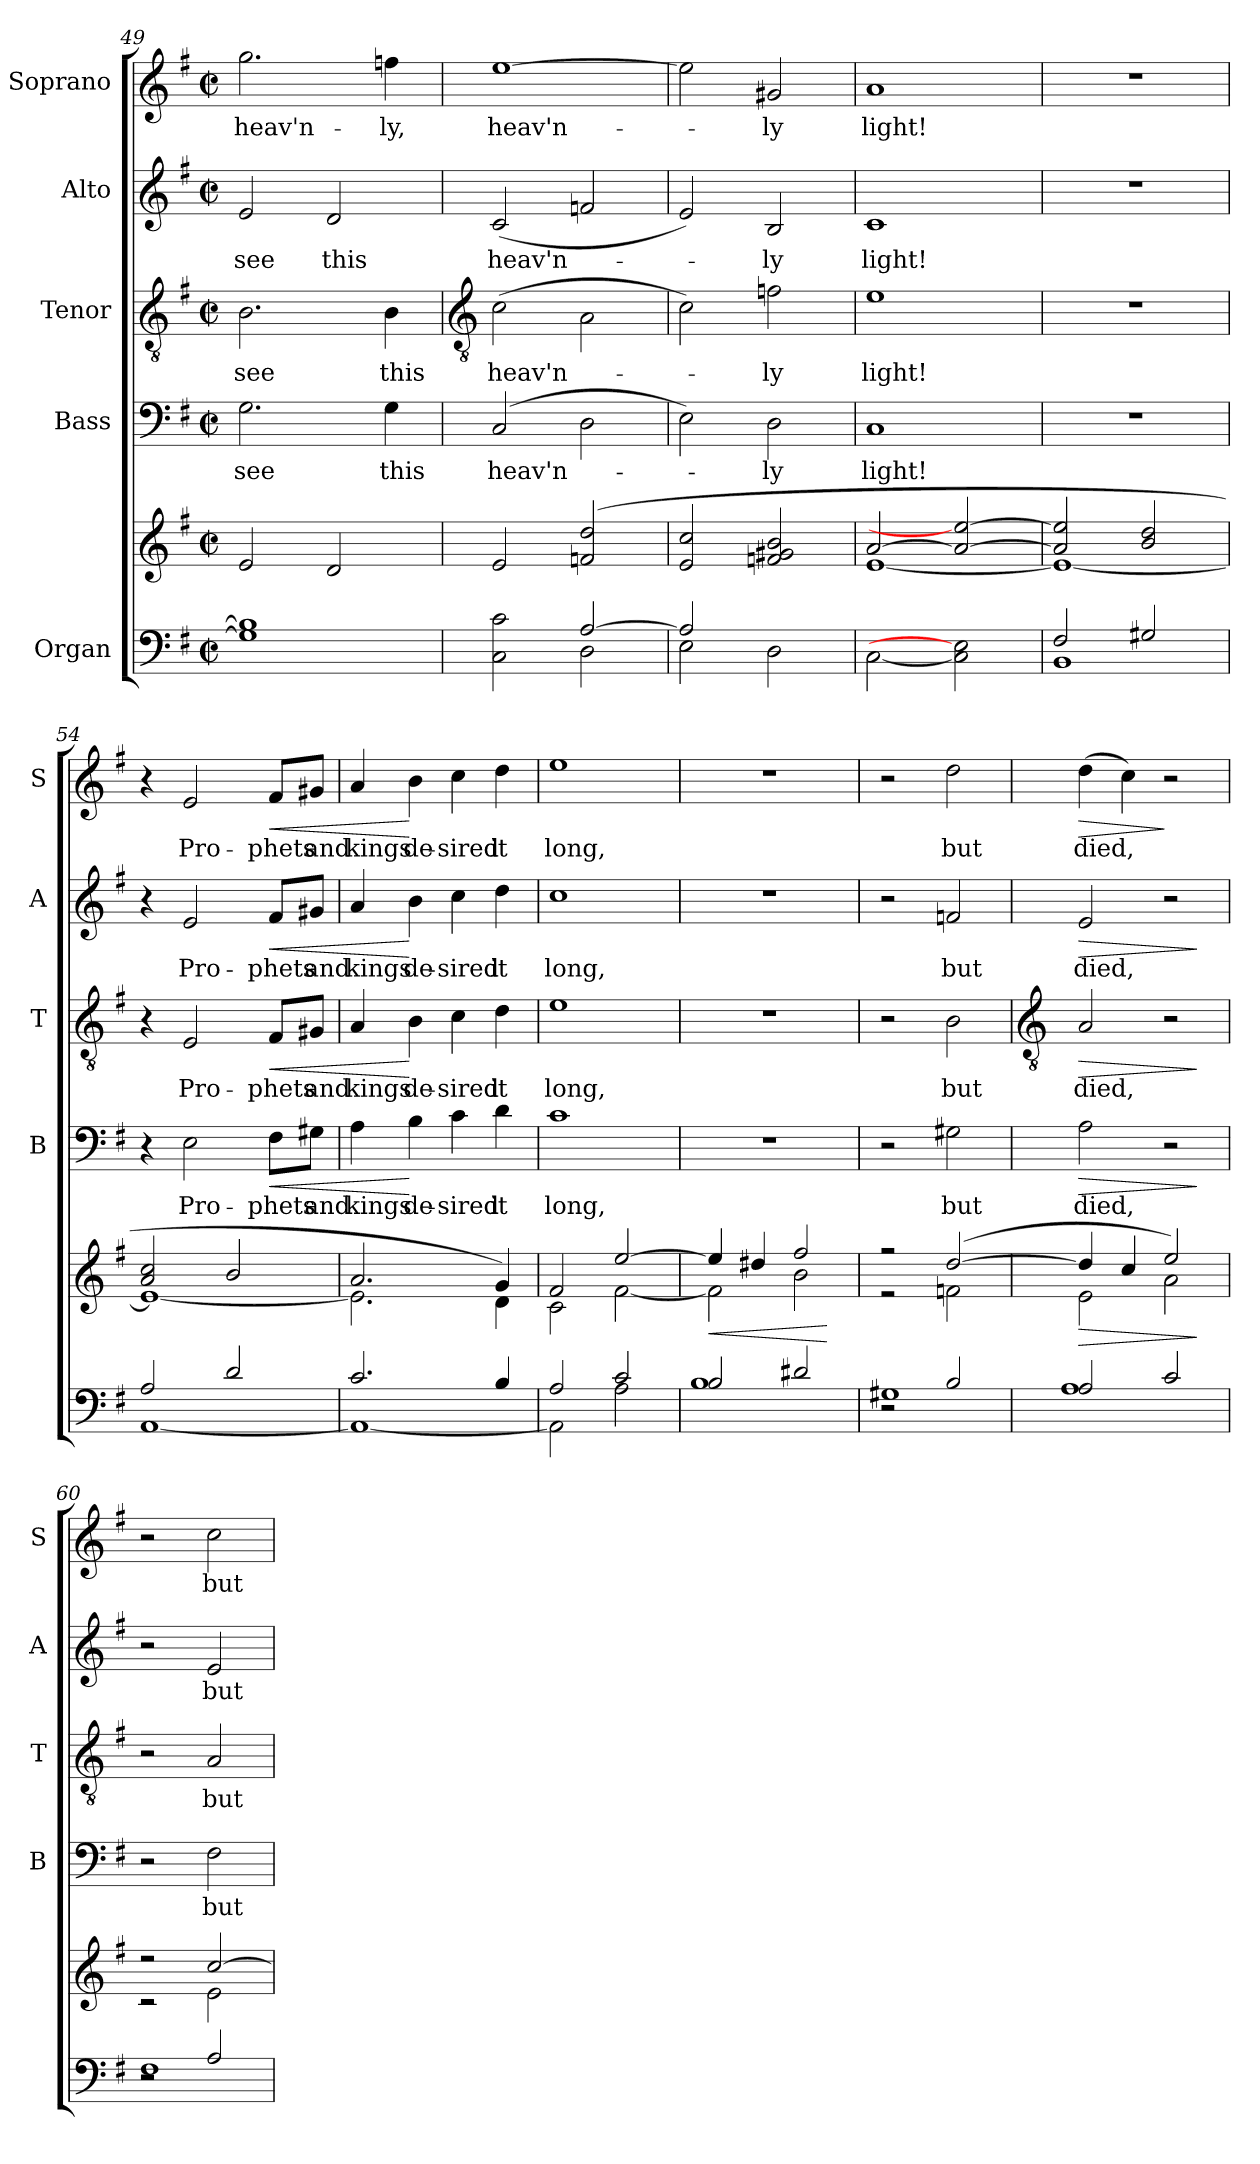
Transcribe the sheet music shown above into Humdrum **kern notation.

**kern	**kern	**dynam	**kern	**text	**dynam	**kern	**text	**dynam	**kern	**text	**dynam	**kern	**text	**dynam
*part5	*part5	*part5	*part4	*part4	*part4	*part3	*part3	*part3	*part2	*part2	*part2	*part1	*part1	*part1
*staff6	*staff5	*staff5/6	*staff4	*staff4	*staff4	*staff3	*staff3	*staff3	*staff2	*staff2	*staff2	*staff1	*staff1	*staff1
*I"Organ	*	*	*I"Bass	*	*	*I"Tenor	*	*	*I"Alto	*	*	*I"Soprano	*	*
*	*	*	*I'B	*	*	*I'T	*	*	*I'A	*	*	*I'S	*	*
*clefF4	*clefG2	*	*clefF4	*	*	*clefGv2	*	*	*clefG2	*	*	*clefG2	*	*
*k[f#]	*k[f#]	*	*k[f#]	*	*	*k[f#]	*	*	*k[f#]	*	*	*k[f#]	*	*
*G:	*G:	*	*G:	*	*	*G:	*	*	*G:	*	*	*G:	*	*
*M2/2	*M2/2	*	*M2/2	*	*	*M2/2	*	*	*M2/2	*	*	*M2/2	*	*
*met(c|)	*met(c|)	*	*met(c|)	*	*	*met(c|)	*	*	*met(c|)	*	*	*met(c|)	*	*
=49	=49	=49	=49	=49	=49	=49	=49	=49	=49	=49	=49	=49	=49	=49
*^	*^	*	*	*	*	*	*	*	*	*	*	*	*	*
*	*^	*	*	*	*	*	*	*	*	*	*	*	*	*	*	*
!	!	!	!	!	!	!	!LO:LY:b	!	!	!LO:LY:b	!	!	!LO:LY:b	!	!	!LO:LY:b	!
1ryy	1G\] 1B\]	1ryy	2e/	1ryy	.	2.G	see	.	2.B	see	.	2e	see	.	2.gg	heav'n-	.
!	!	!	!	!	!	!	!	!	!	!	!	!	!LO:LY:b	!	!	!	!
.	.	.	2d/	.	.	.	.	.	.	.	.	2d	this	.	.	.	.
!	!	!	!	!	!	!	!LO:LY:b	!	!	!LO:LY:b	!	!	!	!	!	!LO:LY:b	!
.	.	.	.	.	.	4G	this	.	4B	this	.	.	.	.	4ffn	-ly,	.
!!LO:LB:g=z
=50	=50	=50	=50	=50	=50	=50	=50	=50	=50	=50	=50	=50	=50	=50	=50	=50	=50
*	*	*	*	*	*	*	*	*	*clefGv2	*	*	*	*	*	*	*	*
!	!	!	!	!	!	!	!LO:LY:b	!	!	!LO:LY:b	!	!	!LO:LY:b	!	!	!LO:LY:b	!
2ryy	2C\ 2c\	1ryy	2e/	1ryy	.	(>2C	heav'n-	.	(>2c	heav'n-	.	(<2c	heav'n-	.	[1ee	heav'n-	.
[2A/	2D\	.	(>2fn/ 2dd/	.	.	2D	.	.	2A\	.	.	2fn	.	.	.	.	.
=51	=51	=51	=51	=51	=51	=51	=51	=51	=51	=51	=51	=51	=51	=51	=51	=51	=51
2A/]	2E\	1ryy	2e/ 2cc/	1ryy	.	2E)	.	.	2c)	.	.	2e)	.	.	2ee]	.	.
!	!	!	!	!	!	!	!LO:LY:b	!	!	!LO:LY:b	!	!	!LO:LY:b	!	!	!LO:LY:b	!
2ryy	2D\	.	2fn/ 2g#X/ 2b/	.	.	2D	ly	.	2fn	ly	.	2B	ly	.	2g#X	ly	.
=52	=52	=52	=52	=52	=52	=52	=52	=52	=52	=52	=52	=52	=52	=52	=52	=52	=52
!	!	!	!	!	!	!	!LO:LY:b	!	!	!LO:LY:b	!	!	!LO:LY:b	!	!	!LO:LY:b	!
1ryy	[2C\	1ryy	[2a/	[1e\	.	1C	light!	.	1e	light!	.	1c	light!	.	1a	light!	.
.	2C\] 2E\]	.	2a/_ 2ee/_	.	.	.	.	.	.	.	.	.	.	.	.	.	.
=53	=53	=53	=53	=53	=53	=53	=53	=53	=53	=53	=53	=53	=53	=53	=53	=53	=53
2F#/	1BB\	1ryy	2a/] 2ee/]	1e\_	.	1r	.	.	1r	.	.	1r	.	.	1r	.	.
2G#X/	.	.	2b/ 2dd/	.	.	.	.	.	.	.	.	.	.	.	.	.	.
=54	=54	=54	=54	=54	=54	=54	=54	=54	=54	=54	=54	=54	=54	=54	=54	=54	=54
2A/	[1AA\	1ryy	2a/ 2cc/	1e\_	.	4r	.	.	4r	.	.	4r	.	.	4r	.	.
!	!	!	!	!	!	!	!LO:LY:b	!	!	!LO:LY:b	!	!	!LO:LY:b	!	!	!LO:LY:b	!
.	.	.	.	.	.	2E	Pro-	.	2E	Pro-	.	2e	Pro-	.	2e	Pro-	.
2d/	.	.	2b/	.	.	.	.	.	.	.	.	.	.	.	.	.	.
!	!	!	!	!	!	!	!LO:LY:b	!LO:HP:b	!	!LO:LY:b	!LO:HP:b	!	!LO:LY:b	!LO:HP:b	!	!LO:LY:b	!LO:HP:b
.	.	.	.	.	.	8F#\L	-phets	<	8F#/L	-phets	<	8f#/L	-phets	<	8f#/L	-phets	<
!	!	!	!	!	!	!	!LO:LY:b	!	!	!LO:LY:b	!	!	!LO:LY:b	!	!	!LO:LY:b	!
.	.	.	.	.	.	8G#X\J	and	.	8G#X/J	and	.	8g#X/J	and	.	8g#X/J	and	.
=55	=55	=55	=55	=55	=55	=55	=55	=55	=55	=55	=55	=55	=55	=55	=55	=55	=55
!	!	!	!	!	!	!	!LO:LY:b	!	!	!LO:LY:b	!	!	!LO:LY:b	!	!	!LO:LY:b	!
2.c/	1AA\_	1ryy	2.a/	2.e\]	.	4A	kings	.	4A	kings	.	4a	kings	.	4a	kings	.
!	!	!	!	!	!	!	!LO:LY:b	!	!	!LO:LY:b	!	!	!LO:LY:b	!	!	!LO:LY:b	!
.	.	.	.	.	.	4B	de-	[	4B	de-	[	4b	de-	[	4b	de-	[
!	!	!	!	!	!	!	!LO:LY:b	!	!	!LO:LY:b	!	!	!LO:LY:b	!	!	!LO:LY:b	!
.	.	.	.	.	.	4c	-sired	.	4c	-sired	.	4cc	-sired	.	4cc	-sired	.
!	!	!	!	!	!	!	!LO:LY:b	!	!	!LO:LY:b	!	!	!LO:LY:b	!	!	!LO:LY:b	!
4B/	.	.	4g/)	4d\	.	4d	it	.	4d	it	.	4dd	it	.	4dd	it	.
=56	=56	=56	=56	=56	=56	=56	=56	=56	=56	=56	=56	=56	=56	=56	=56	=56	=56
!	!	!	!	!	!	!	!LO:LY:b	!	!	!LO:LY:b	!	!	!LO:LY:b	!	!	!LO:LY:b	!
2A/	2AA\]	1ryy	2f#/	2c\	.	1c	long,	.	1e	long,	.	1cc	long,	.	1ee	long,	.
2c/	2A\	.	[2ee/	[2f#\	.	.	.	.	.	.	.	.	.	.	.	.	.
=57	=57	=57	=57	=57	=57	=57	=57	=57	=57	=57	=57	=57	=57	=57	=57	=57	=57
!	!	!	!	!	!LO:HP:b	!	!	!	!	!	!	!	!	!	!	!	!
2B/	1B\	1ryy	4ee/]	2f#\]	<	1r	.	.	1r	.	.	1r	.	.	1r	.	.
.	.	.	4dd#X/	.	.	.	.	.	.	.	.	.	.	.	.	.	.
2d#X/	.	.	2ff#/	2b\	.	.	.	.	.	.	.	.	.	.	.	.	.
*v	*v	*v	*	*	*	*	*	*	*	*	*	*	*	*	*	*	*
*	*v	*v	*	*	*	*	*	*	*	*	*	*	*	*	*
.	.	[	.	.	.	.	.	.	.	.	.	.	.	.
=58	=58	=58	=58	=58	=58	=58	=58	=58	=58	=58	=58	=58	=58	=58
*^	*^	*	*	*	*	*	*	*	*	*	*	*	*	*
*	*^	*	*	*	*	*	*	*	*	*	*	*	*	*	*	*
2r	1G#X\	1ryy	2r	2r	.	2r	.	.	2r	.	.	2r	.	.	2r	.	.
!	!	!	!	!	!	!	!LO:LY:b	!	!	!LO:LY:b	!	!	!LO:LY:b	!	!	!LO:LY:b	!
2B/	.	.	(>[2dd/	2fn\	.	2G#X	but	.	2B	but	.	2fn	but	.	2dd	but	.
!!LO:LB:g=z
=59	=59	=59	=59	=59	=59	=59	=59	=59	=59	=59	=59	=59	=59	=59	=59	=59	=59
*	*	*	*	*	*	*	*	*	*clefGv2	*	*	*	*	*	*	*	*
!	!	!	!	!	!LO:HP:b	!	!LO:LY:b	!LO:HP:b	!	!LO:LY:b	!LO:HP:b	!	!LO:LY:b	!LO:HP:b	!	!LO:LY:b	!LO:HP:b
2A/	1A\	1ryy	4dd/]	2e\	>	2A	died,	>	2A	died,	>	2e	died,	>	(>4dd	died,	>
.	.	.	4cc/	.	.	.	.	.	.	.	.	.	.	.	4cc)	.	.
2c/	.	.	2ee/)	2a\	.	2r	.	.	2r	.	.	2r	.	.	2r	.	]
*v	*v	*v	*	*	*	*	*	*	*	*	*	*	*	*	*	*	*
*	*v	*v	*	*	*	*	*	*	*	*	*	*	*	*	*
.	.	]	.	.	]	.	.	]	.	.	]	.	.	.
=60	=60	=60	=60	=60	=60	=60	=60	=60	=60	=60	=60	=60	=60	=60
*^	*^	*	*	*	*	*	*	*	*	*	*	*	*	*
*	*^	*	*	*	*	*	*	*	*	*	*	*	*	*	*	*
2r	1F#\	1ryy	2r	2r	.	2r	.	.	2r	.	.	2r	.	.	2r	.	.
!	!	!	!	!	!	!	!LO:LY:b	!	!	!LO:LY:b	!	!	!LO:LY:b	!	!	!LO:LY:b	!
2A/	.	.	[2cc/	2e\	.	2F#	but	.	2A	but	.	2e	but	.	2cc	but	.
*v	*v	*v	*	*	*	*	*	*	*	*	*	*	*	*	*	*	*
*	*v	*v	*	*	*	*	*	*	*	*	*	*	*	*	*
=	=	=	=	=	=	=	=	=	=	=	=	=	=	=
*-	*-	*-	*-	*-	*-	*-	*-	*-	*-	*-	*-	*-	*-	*-
